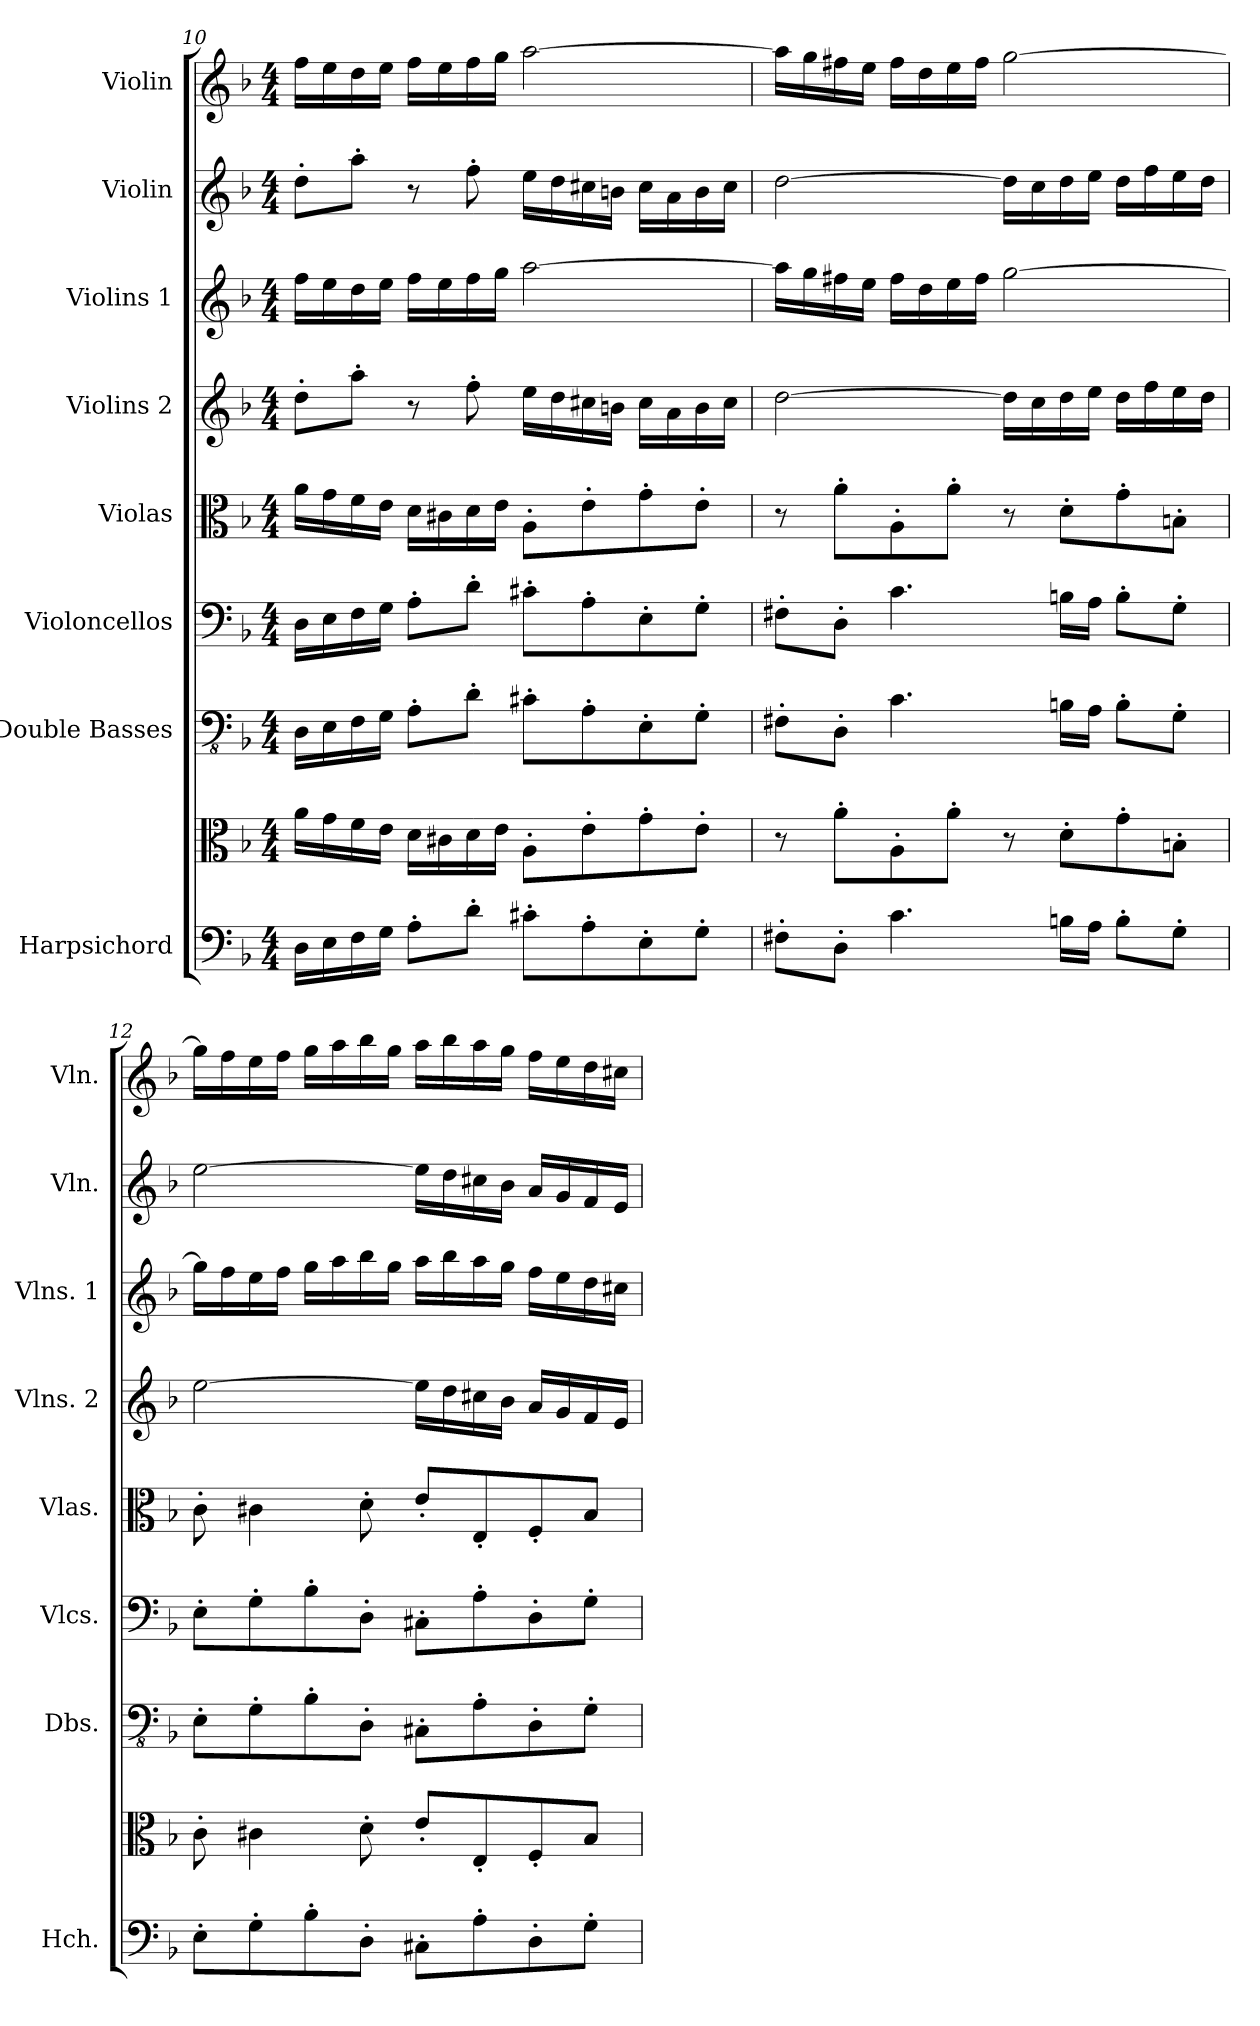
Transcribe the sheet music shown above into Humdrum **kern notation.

**kern	**kern	**kern	**kern	**kern	**kern	**kern	**kern	**kern
*part8	*part8	*part7	*part6	*part5	*part4	*part3	*part2	*part1
*staff9	*staff8	*staff7	*staff6	*staff5	*staff4	*staff3	*staff2	*staff1
*I"Harpsichord	*	*I"Double Basses	*I"Violoncellos	*I"Violas	*I"Violins 2	*I"Violins 1	*I"Violin	*I"Violin
*I'Hch.	*	*I'Dbs.	*I'Vlcs.	*I'Vlas.	*I'Vlns. 2	*I'Vlns. 1	*I'Vln.	*I'Vln.
*clefF4	*clefC3	*clefFv4	*clefF4	*clefC3	*clefG2	*clefG2	*clefG2	*clefG2
*k[b-]	*k[b-]	*k[b-]	*k[b-]	*k[b-]	*k[b-]	*k[b-]	*k[b-]	*k[b-]
*F:	*F:	*F:	*F:	*F:	*F:	*F:	*F:	*F:
*M4/4	*M4/4	*M4/4	*M4/4	*M4/4	*M4/4	*M4/4	*M4/4	*M4/4
=10	=10	=10	=10	=10	=10	=10	=10	=10
16D\LL	16a\LL	16DD\LL	16D\LL	16a\LL	8dd'\L	16ff\LL	8dd'\L	16ff\LL
16E\	16g\	16EE\	16E\	16g\	.	16ee\	.	16ee\
16F\	16f\	16FF\	16F\	16f\	8aa'\J	16dd\	8aa'\J	16dd\
16G\JJ	16e\JJ	16GG\JJ	16G\JJ	16e\JJ	.	16ee\JJ	.	16ee\JJ
8A'\L	16d\LL	8AA'\L	8A'\L	16d\LL	8r	16ff\LL	8r	16ff\LL
.	16c#X\	.	.	16c#X\	.	16ee\	.	16ee\
8d'\J	16d\	8D'\J	8d'\J	16d\	8ff'\	16ff\	8ff'\	16ff\
.	16e\JJ	.	.	16e\JJ	.	16gg\JJ	.	16gg\JJ
8c#X'\L	8A'\L	8C#X'\L	8c#X'\L	8A'\L	16ee\LL	[2aa\	16ee\LL	[2aa\
.	.	.	.	.	16dd\	.	16dd\	.
8A'\	8e'\	8AA'\	8A'\	8e'\	16cc#X\	.	16cc#X\	.
.	.	.	.	.	16bn\JJ	.	16bn\JJ	.
8E'\	8g'\	8EE'\	8E'\	8g'\	16cc#\LL	.	16cc#\LL	.
.	.	.	.	.	16a\	.	16a\	.
8G'\J	8e'\J	8GG'\J	8G'\J	8e'\J	16b\	.	16b\	.
.	.	.	.	.	16cc#\JJ	.	16cc#\JJ	.
!!LO:PB:g=z
=11	=11	=11	=11	=11	=11	=11	=11	=11
8F#X'\L	8r	8FF#X'\L	8F#X'\L	8r	[2dd\	16aa\LL]	[2dd\	16aa\LL]
.	.	.	.	.	.	16gg\	.	16gg\
8D'\J	8a'\L	8DD'\J	8D'\J	8a'\L	.	16ff#X\	.	16ff#X\
.	.	.	.	.	.	16ee\JJ	.	16ee\JJ
4.c\	8A'\	4.C\	4.c\	8A'\	.	16ff#\LL	.	16ff#\LL
.	.	.	.	.	.	16dd\	.	16dd\
.	8a'\J	.	.	8a'\J	.	16ee\	.	16ee\
.	.	.	.	.	.	16ff#\JJ	.	16ff#\JJ
.	8r	.	.	8r	16dd\LL]	[2gg\	16dd\LL]	[2gg\
.	.	.	.	.	16cc\	.	16cc\	.
16Bn\LL	8d'\L	16BBn\LL	16Bn\LL	8d'\L	16dd\	.	16dd\	.
16A\JJ	.	16AA\JJ	16A\JJ	.	16ee\JJ	.	16ee\JJ	.
8B'\L	8g'\	8BB'\L	8B'\L	8g'\	16dd\LL	.	16dd\LL	.
.	.	.	.	.	16ff\	.	16ff\	.
8G'\J	8Bn'\J	8GG'\J	8G'\J	8Bn'\J	16ee\	.	16ee\	.
.	.	.	.	.	16dd\JJ	.	16dd\JJ	.
=12	=12	=12	=12	=12	=12	=12	=12	=12
8E'\L	8c'\	8EE'\L	8E'\L	8c'\	[2ee\	16gg\LL]	[2ee\	16gg\LL]
.	.	.	.	.	.	16ff\	.	16ff\
8G'\	4c#X\	8GG'\	8G'\	4c#X\	.	16ee\	.	16ee\
.	.	.	.	.	.	16ff\JJ	.	16ff\JJ
8B-'\	.	8BB-'\	8B-'\	.	.	16gg\LL	.	16gg\LL
.	.	.	.	.	.	16aa\	.	16aa\
8D'\J	8d'\	8DD'\J	8D'\J	8d'\	.	16bb-\	.	16bb-\
.	.	.	.	.	.	16gg\JJ	.	16gg\JJ
8C#X'\L	8e'/L	8CC#X'\L	8C#X'\L	8e'/L	16ee\LL]	16aa\LL	16ee\LL]	16aa\LL
.	.	.	.	.	16dd\	16bb-\	16dd\	16bb-\
8A'\	8E'/	8AA'\	8A'\	8E'/	16cc#X\	16aa\	16cc#X\	16aa\
.	.	.	.	.	16b-\JJ	16gg\JJ	16b-\JJ	16gg\JJ
8D'\	8F'/	8DD'\	8D'\	8F'/	16a/LL	16ff\LL	16a/LL	16ff\LL
.	.	.	.	.	16g/	16ee\	16g/	16ee\
8G'\J	8B-/J	8GG'\J	8G'\J	8B-/J	16f/	16dd\	16f/	16dd\
.	.	.	.	.	16e/JJ	16cc#X\JJ	16e/JJ	16cc#X\JJ
=	=	=	=	=	=	=	=	=
*-	*-	*-	*-	*-	*-	*-	*-	*-
